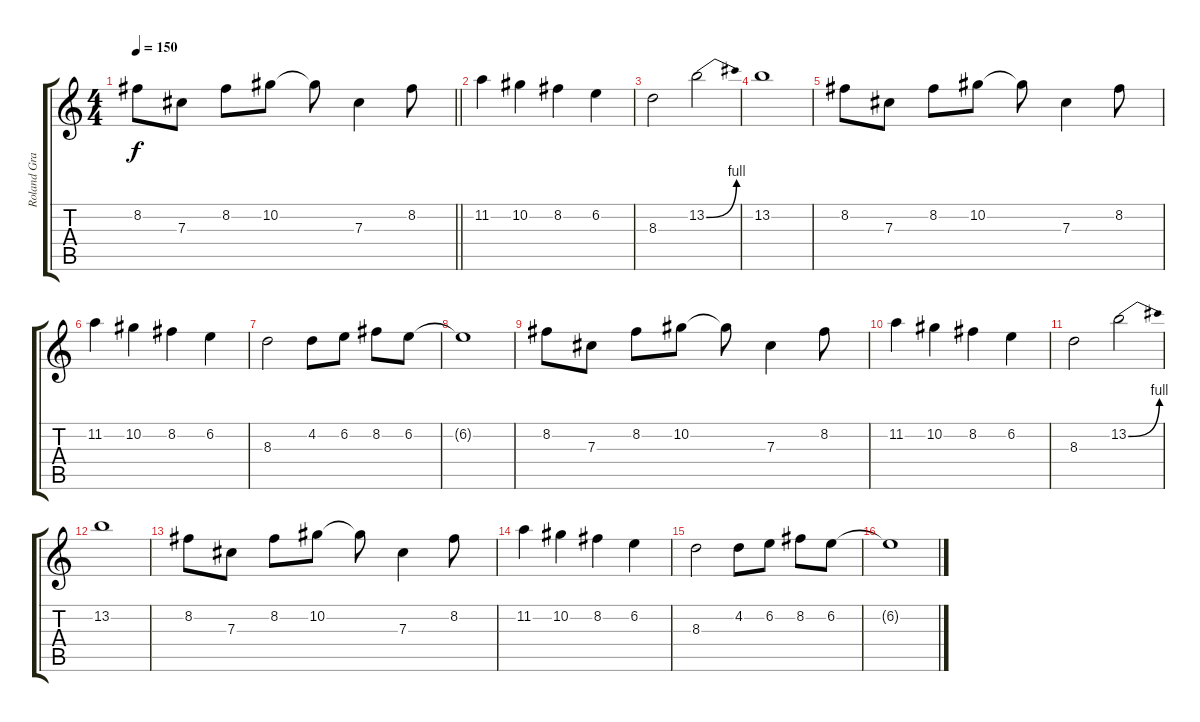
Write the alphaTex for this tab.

\track ("Roland Grapow solo" "Roland Gra") {instrument distortionguitar}
\staff {score tabs}
\tuning (Eb4 Bb3 Gb3 Db3 Ab2 Eb2) {hide}
\ts (4 4)
\tempo 150
\clef g2
\barLineRight lightlight
\ks c
8.2.8{dy f instrument distortionguitar} 7.3.8 8.2.8 10.2.8 10.2{t}.8 7.3.4 8.2.8 |
11.2.4 10.2.4 8.2.4 6.2.4 |
8.3.2 13.2{be (bend 0 0 60 4)}.2 |
13.2.1 |
8.2.8 7.3.8 8.2.8 10.2.8 10.2{t}.8 7.3.4 8.2.8 |
11.2.4 10.2.4 8.2.4 6.2.4 |
8.3.2 4.2.8 6.2.8 8.2.8 6.2.8 |
6.2{t}.1 |
8.2.8 7.3.8 8.2.8 10.2.8 10.2{t}.8 7.3.4 8.2.8 |
11.2.4 10.2.4 8.2.4 6.2.4 |
8.3.2 13.2{be (bend 0 0 60 4)}.2 |
13.2.1 |
8.2.8 7.3.8 8.2.8 10.2.8 10.2{t}.8 7.3.4 8.2.8 |
11.2.4 10.2.4 8.2.4 6.2.4 |
8.3.2 4.2.8 6.2.8 8.2.8 6.2.8 |
6.2{t}.1
